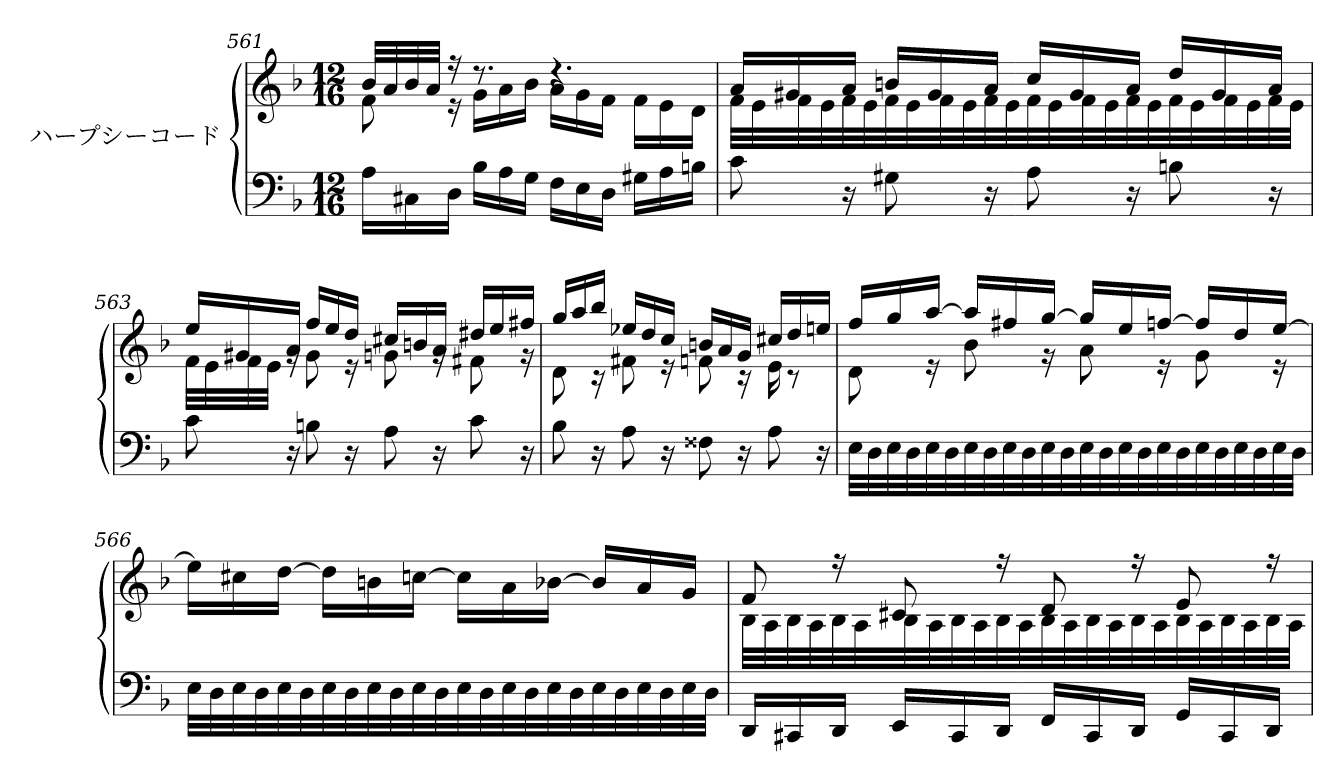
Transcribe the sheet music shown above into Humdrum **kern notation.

**kern	**kern
*part1	*part1
*staff2	*staff1
*I"ハープシーコード	*
*clefF4	*clefG2
*k[b-]	*k[b-]
*M12/16	*M12/16
=561	=561
*	*^
16A\LL	32b-/LLL	8f\
.	32a/	.
16C#X\	32b-/	.
.	32a/JJJ	.
16D\JJ	16r	16r
16B-\LL	8.rdd	16g\LL
16A\	.	16a\
16G\JJ	.	16b-\JJ
16F\LL	4.rdd	16a\LL
16E\	.	16g\
16D\JJ	.	16f\JJ
16G#X\LL	.	16f\LL
16A\	.	16e\
16Bn\JJ	.	16d\JJ
!!LO:LB:g=z	!!
=562	=562	=562
8c\	16a/LL	32f\LLL
.	.	32e\
.	16g#X/	32f\
.	.	32e\
16r	16a/JJ	32f\
.	.	32e\
8G#X\	16bn/LL	32f\
.	.	32e\
.	16g#/	32f\
.	.	32e\
16r	16a/JJ	32f\
.	.	32e\
8A\	16cc/LL	32f\
.	.	32e\
.	16g#/	32f\
.	.	32e\
16r	16a/JJ	32f\
.	.	32e\
8Bn\	16dd/LL	32f\
.	.	32e\
.	16g#/	32f\
.	.	32e\
16r	16a/JJ	32f\
.	.	32e\JJJ
!!LO:LB:g=z	!!
=563	=563	=563
8c\	16ee/LL	32f\LLL
.	.	32e\
.	16g#X/	32f\
.	.	32e\JJJ
16r	16a/JJ	16rg
8Bn\	16ff/LL	8g#\
.	16ee/	.
16r	16dd/JJ	16r
8A\	16cc#X/LL	8gn\
.	16bn/	.
16r	16a/JJ	16rg
8c\	16dd#X/LL	8f#X\
.	16ee/	.
16r	16ff#X/JJ	16rg
=564	=564	=564
8B-\	16gg/LL	8d\
.	16aa/	.
16r	16bb-/JJ	16r
8A\	16ee-X/LL	8f#X\
.	16dd/	.
16r	16cc/JJ	16r
8F##X\	16bn/LL	8fn\
.	16a/	.
16r	16g/JJ	16r
8A\	16cc#X/LL	16e\
.	16dd/	8r
16r	16een/JJ	.
!!LO:LB:g=z	!!
=565	=565	=565
32E\LLL	16ff/LL	8d\
32D\	.	.
32E\	16gg/	.
32D\	.	.
32E\	[16aa/JJ	16r
32D\	.	.
32E\	16aa/LL]	8b-\
32D\	.	.
32E\	16ff#X/	.
32D\	.	.
32E\	[16gg/JJ	16r
32D\	.	.
32E\	16gg/LL]	8a\
32D\	.	.
32E\	16ee/	.
32D\	.	.
32E\	[16ffn/JJ	16r
32D\	.	.
32E\	16ff/LL]	8g\
32D\	.	.
32E\	16dd/	.
32D\	.	.
32E\	[16ee/JJ	16r
32D\JJJ	.	.
*	*v	*v
=566	=566
32E\LLL	16ee\LL]
32D\	.
32E\	16cc#X\
32D\	.
32E\	[16dd\JJ
32D\	.
32E\	16dd\LL]
32D\	.
32E\	16bn\
32D\	.
32E\	[16ccn\JJ
32D\	.
32E\	16cc\LL]
32D\	.
32E\	16a\
32D\	.
32E\	[16b-X\JJ
32D\	.
32E\	16b-/LL]
32D\	.
32E\	16a/
32D\	.
32E\	16g/JJ
32D\JJJ	.
!!LO:PB:g=z
=567	=567
*	*^
16DD/LL	8f/	32B-\LLL
.	.	32A\
16CC#X/	.	32B-\
.	.	32A\
16DD/JJ	16r	32B-\
.	.	32A\
16EE/LL	8c#X/	32B-\
.	.	32A\
16CC#/	.	32B-\
.	.	32A\
16DD/JJ	16r	32B-\
.	.	32A\
16FF/LL	8d/	32B-\
.	.	32A\
16CC#/	.	32B-\
.	.	32A\
16DD/JJ	16r	32B-\
.	.	32A\
16GG/LL	8e/	32B-\
.	.	32A\
16CC#/	.	32B-\
.	.	32A\
16DD/JJ	16r	32B-\
.	.	32A\JJJ
*	*v	*v
=	=
*-	*-
